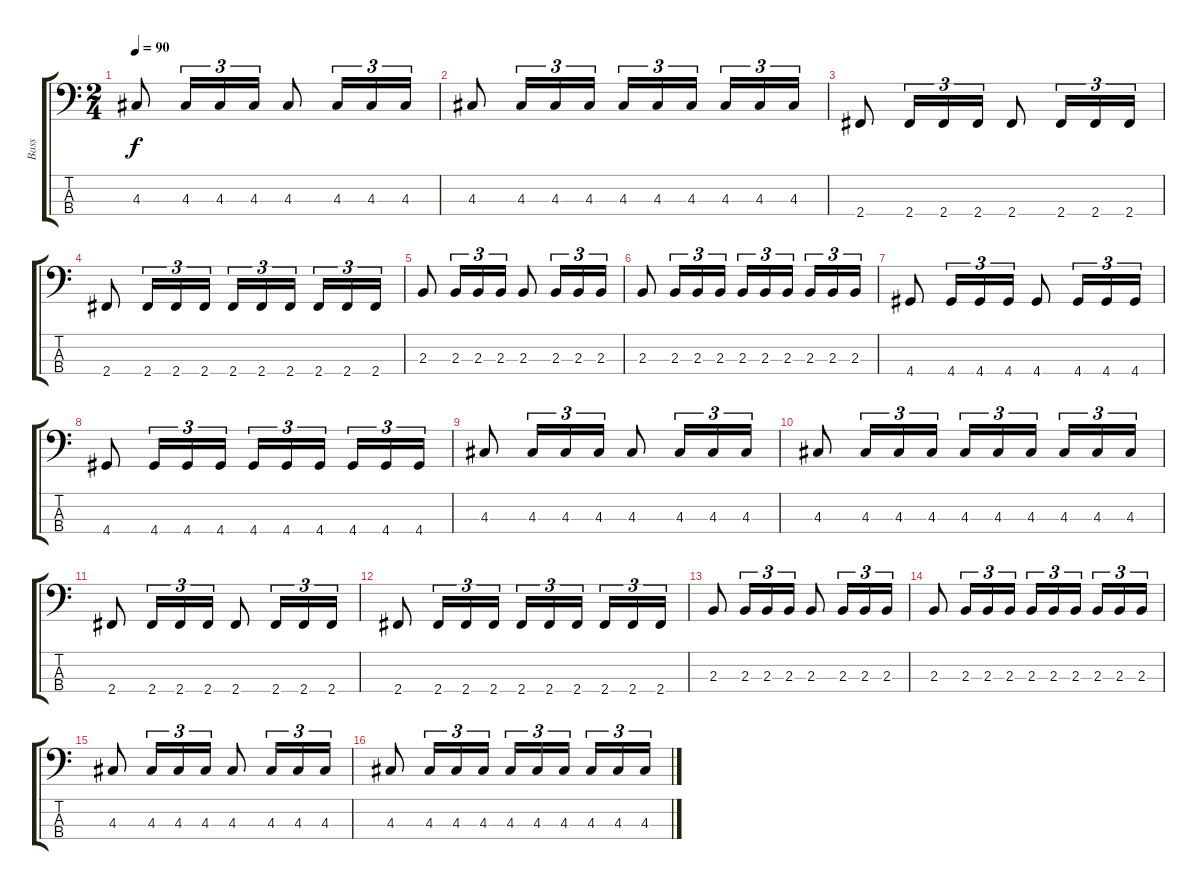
\track ("Bass" "Bass") {instrument electricbasspick}
\staff {score tabs}
\tuning (G2 D2 A1 E1) {hide}
\ts (2 4)
\tempo 90
\clef f4
\ks c
4.3.8{dy f} 4.3.16{tu (3 2)} 4.3.16{tu (3 2)} 4.3.16{tu (3 2)} 4.3.8 4.3.16{tu (3 2)} 4.3.16{tu (3 2)} 4.3.16{tu (3 2)} |
4.3.8 4.3.16{tu (3 2)} 4.3.16{tu (3 2)} 4.3.16{tu (3 2)} 4.3.16{tu (3 2)} 4.3.16{tu (3 2)} 4.3.16{tu (3 2)} 4.3.16{tu (3 2)} 4.3.16{tu (3 2)} 4.3.16{tu (3 2)} |
2.4.8 2.4.16{tu (3 2)} 2.4.16{tu (3 2)} 2.4.16{tu (3 2)} 2.4.8 2.4.16{tu (3 2)} 2.4.16{tu (3 2)} 2.4.16{tu (3 2)} |
2.4.8 2.4.16{tu (3 2)} 2.4.16{tu (3 2)} 2.4.16{tu (3 2)} 2.4.16{tu (3 2)} 2.4.16{tu (3 2)} 2.4.16{tu (3 2)} 2.4.16{tu (3 2)} 2.4.16{tu (3 2)} 2.4.16{tu (3 2)} |
2.3.8 2.3.16{tu (3 2)} 2.3.16{tu (3 2)} 2.3.16{tu (3 2)} 2.3.8 2.3.16{tu (3 2)} 2.3.16{tu (3 2)} 2.3.16{tu (3 2)} |
2.3.8 2.3.16{tu (3 2)} 2.3.16{tu (3 2)} 2.3.16{tu (3 2)} 2.3.16{tu (3 2)} 2.3.16{tu (3 2)} 2.3.16{tu (3 2)} 2.3.16{tu (3 2)} 2.3.16{tu (3 2)} 2.3.16{tu (3 2)} |
4.4.8 4.4.16{tu (3 2)} 4.4.16{tu (3 2)} 4.4.16{tu (3 2)} 4.4.8 4.4.16{tu (3 2)} 4.4.16{tu (3 2)} 4.4.16{tu (3 2)} |
4.4.8 4.4.16{tu (3 2)} 4.4.16{tu (3 2)} 4.4.16{tu (3 2)} 4.4.16{tu (3 2)} 4.4.16{tu (3 2)} 4.4.16{tu (3 2)} 4.4.16{tu (3 2)} 4.4.16{tu (3 2)} 4.4.16{tu (3 2)} |
4.3.8 4.3.16{tu (3 2)} 4.3.16{tu (3 2)} 4.3.16{tu (3 2)} 4.3.8 4.3.16{tu (3 2)} 4.3.16{tu (3 2)} 4.3.16{tu (3 2)} |
4.3.8 4.3.16{tu (3 2)} 4.3.16{tu (3 2)} 4.3.16{tu (3 2)} 4.3.16{tu (3 2)} 4.3.16{tu (3 2)} 4.3.16{tu (3 2)} 4.3.16{tu (3 2)} 4.3.16{tu (3 2)} 4.3.16{tu (3 2)} |
2.4.8 2.4.16{tu (3 2)} 2.4.16{tu (3 2)} 2.4.16{tu (3 2)} 2.4.8 2.4.16{tu (3 2)} 2.4.16{tu (3 2)} 2.4.16{tu (3 2)} |
2.4.8 2.4.16{tu (3 2)} 2.4.16{tu (3 2)} 2.4.16{tu (3 2)} 2.4.16{tu (3 2)} 2.4.16{tu (3 2)} 2.4.16{tu (3 2)} 2.4.16{tu (3 2)} 2.4.16{tu (3 2)} 2.4.16{tu (3 2)} |
2.3.8 2.3.16{tu (3 2)} 2.3.16{tu (3 2)} 2.3.16{tu (3 2)} 2.3.8 2.3.16{tu (3 2)} 2.3.16{tu (3 2)} 2.3.16{tu (3 2)} |
2.3.8 2.3.16{tu (3 2)} 2.3.16{tu (3 2)} 2.3.16{tu (3 2)} 2.3.16{tu (3 2)} 2.3.16{tu (3 2)} 2.3.16{tu (3 2)} 2.3.16{tu (3 2)} 2.3.16{tu (3 2)} 2.3.16{tu (3 2)} |
4.3.8 4.3.16{tu (3 2)} 4.3.16{tu (3 2)} 4.3.16{tu (3 2)} 4.3.8 4.3.16{tu (3 2)} 4.3.16{tu (3 2)} 4.3.16{tu (3 2)} |
4.3.8 4.3.16{tu (3 2)} 4.3.16{tu (3 2)} 4.3.16{tu (3 2)} 4.3.16{tu (3 2)} 4.3.16{tu (3 2)} 4.3.16{tu (3 2)} 4.3.16{tu (3 2)} 4.3.16{tu (3 2)} 4.3.16{tu (3 2)}
